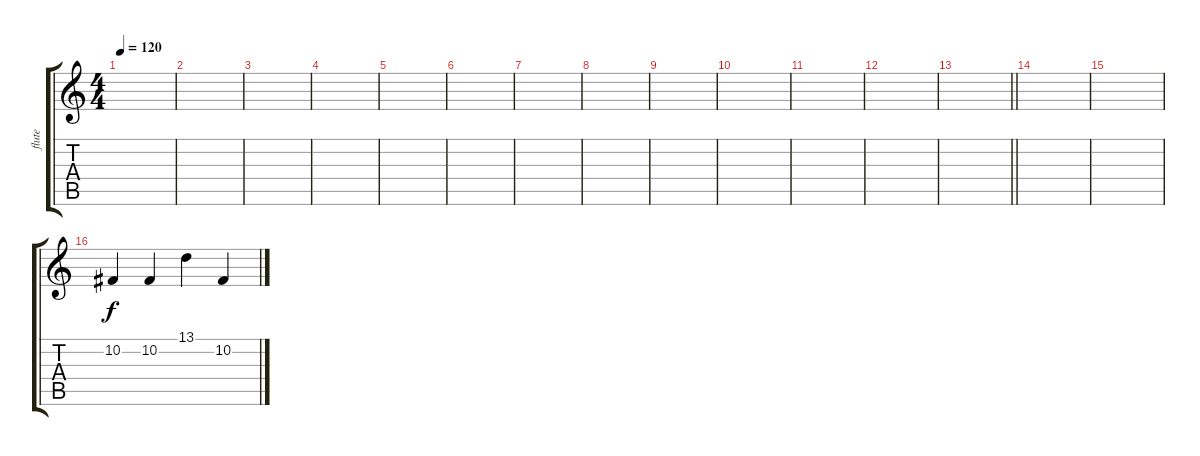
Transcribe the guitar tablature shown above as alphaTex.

\track ("flute" "flute") {instrument flute}
\staff {score tabs}
\tuning (Db4 Ab3 E3 B2 Gb2 B1) {hide}
\ts (4 4)
\tempo 120
\clef g2
\ks c
|
|
|
|
|
|
|
|
|
|
|
|
\barLineRight lightlight
|
\section ("" " ")
|
|
10.2.4 10.2.4 13.1.4 10.2.4
